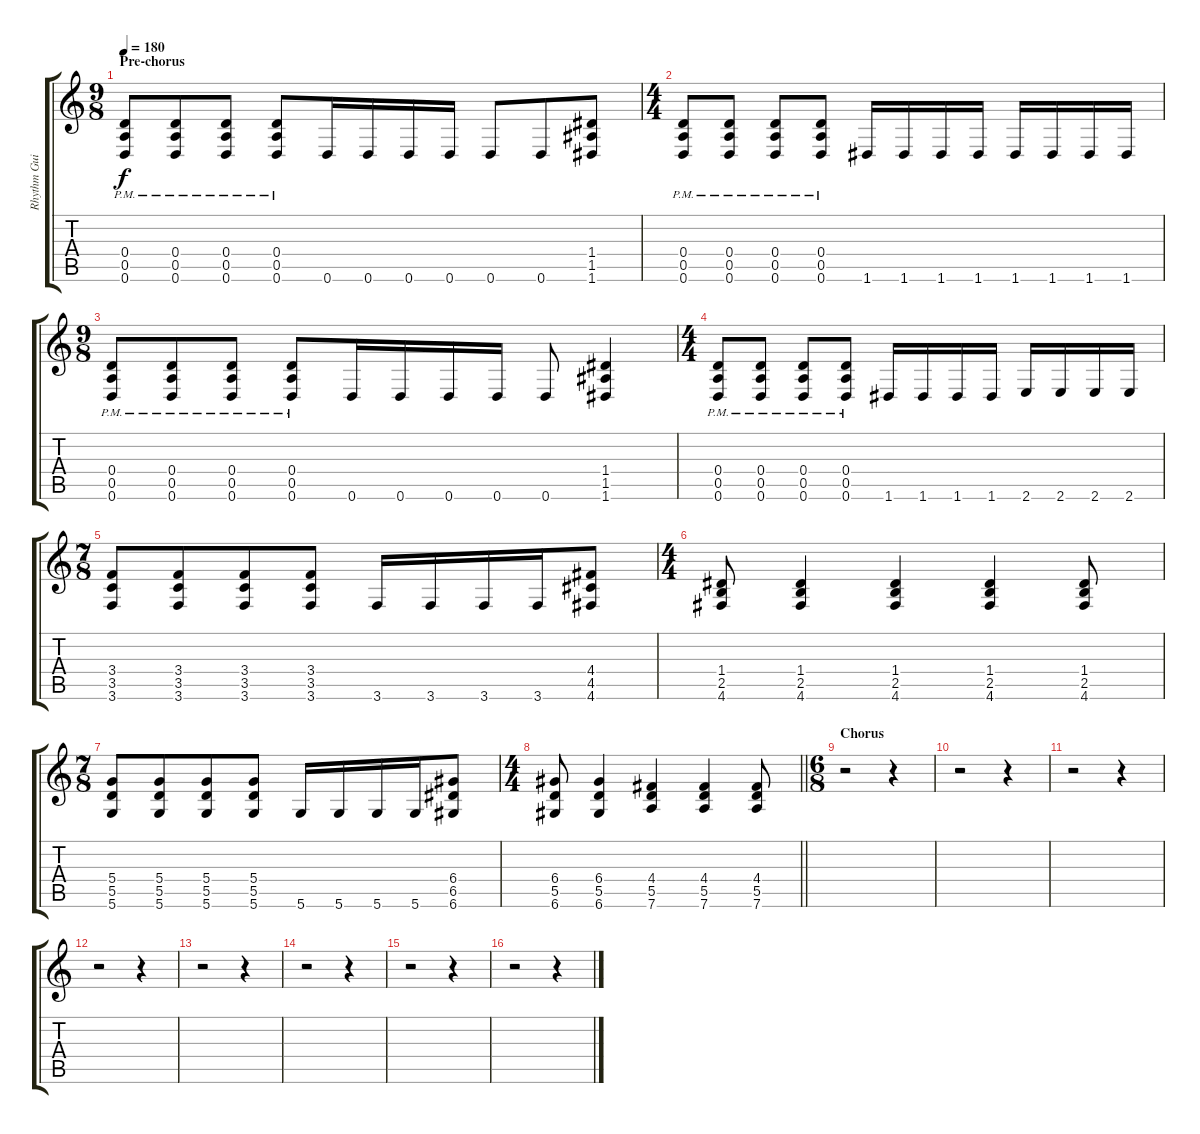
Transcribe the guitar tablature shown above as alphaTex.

\track ("Rhythm Guitar left" "Rhythm Gui") {instrument overdrivenguitar}
\staff {score tabs}
\tuning (E4 B3 G3 D3 A2 D2) {hide}
\ts (9 8)
\section ("" "Pre-chorus")
\tempo 180
\clef g2
\ks c
(0.4{pm} 0.5{pm} 0.6{pm}).8{dy f} (0.4{pm} 0.5{pm} 0.6{pm}).8 (0.4{pm} 0.5{pm} 0.6{pm}).8 (0.4{pm} 0.5{pm} 0.6{pm}).8 0.6.16 0.6.16 0.6.16 0.6.16 0.6.8 0.6.8 (1.4 1.5 1.6).8 |
\ts (4 4)
(0.4{pm} 0.5{pm} 0.6{pm}).8 (0.4{pm} 0.5{pm} 0.6{pm}).8 (0.4{pm} 0.5{pm} 0.6{pm}).8 (0.4{pm} 0.5{pm} 0.6{pm}).8 1.6.16 1.6.16 1.6.16 1.6.16 1.6.16 1.6.16 1.6.16 1.6.16 |
\ts (9 8)
(0.4{pm} 0.5{pm} 0.6{pm}).8 (0.4{pm} 0.5{pm} 0.6{pm}).8 (0.4{pm} 0.5{pm} 0.6{pm}).8 (0.4{pm} 0.5{pm} 0.6{pm}).8 0.6.16 0.6.16 0.6.16 0.6.16 0.6.8 (1.4 1.5 1.6).4 |
\ts (4 4)
(0.4{pm} 0.5{pm} 0.6{pm}).8 (0.4{pm} 0.5{pm} 0.6{pm}).8 (0.4{pm} 0.5{pm} 0.6{pm}).8 (0.4{pm} 0.5{pm} 0.6{pm}).8 1.6.16 1.6.16 1.6.16 1.6.16 2.6.16 2.6.16 2.6.16 2.6.16 |
\ts (7 8)
(3.4 3.5 3.6).8 (3.4 3.5 3.6).8 (3.4 3.5 3.6).8 (3.4 3.5 3.6).8 3.6.16 3.6.16 3.6.16 3.6.16 (4.4 4.5 4.6).8 |
\ts (4 4)
(1.4 2.5 4.6).8 (1.4 2.5 4.6).4 (1.4 2.5 4.6).4 (1.4 2.5 4.6).4 (1.4 2.5 4.6).8 |
\ts (7 8)
(5.4 5.5 5.6).8 (5.4 5.5 5.6).8 (5.4 5.5 5.6).8 (5.4 5.5 5.6).8 5.6.16 5.6.16 5.6.16 5.6.16 (6.4 6.5 6.6).8 |
\ts (4 4)
\barLineRight lightlight
(6.4 5.5 6.6).8 (6.4 5.5 6.6).4 (4.4 5.5 7.6).4 (4.4 5.5 7.6).4 (4.4 5.5 7.6).8 |
\ts (6 8)
\section ("" "Chorus")
r.2 r.4 |
r.2 r.4 |
r.2 r.4 |
r.2 r.4 |
r.2 r.4 |
r.2 r.4 |
r.2 r.4 |
r.2 r.4
